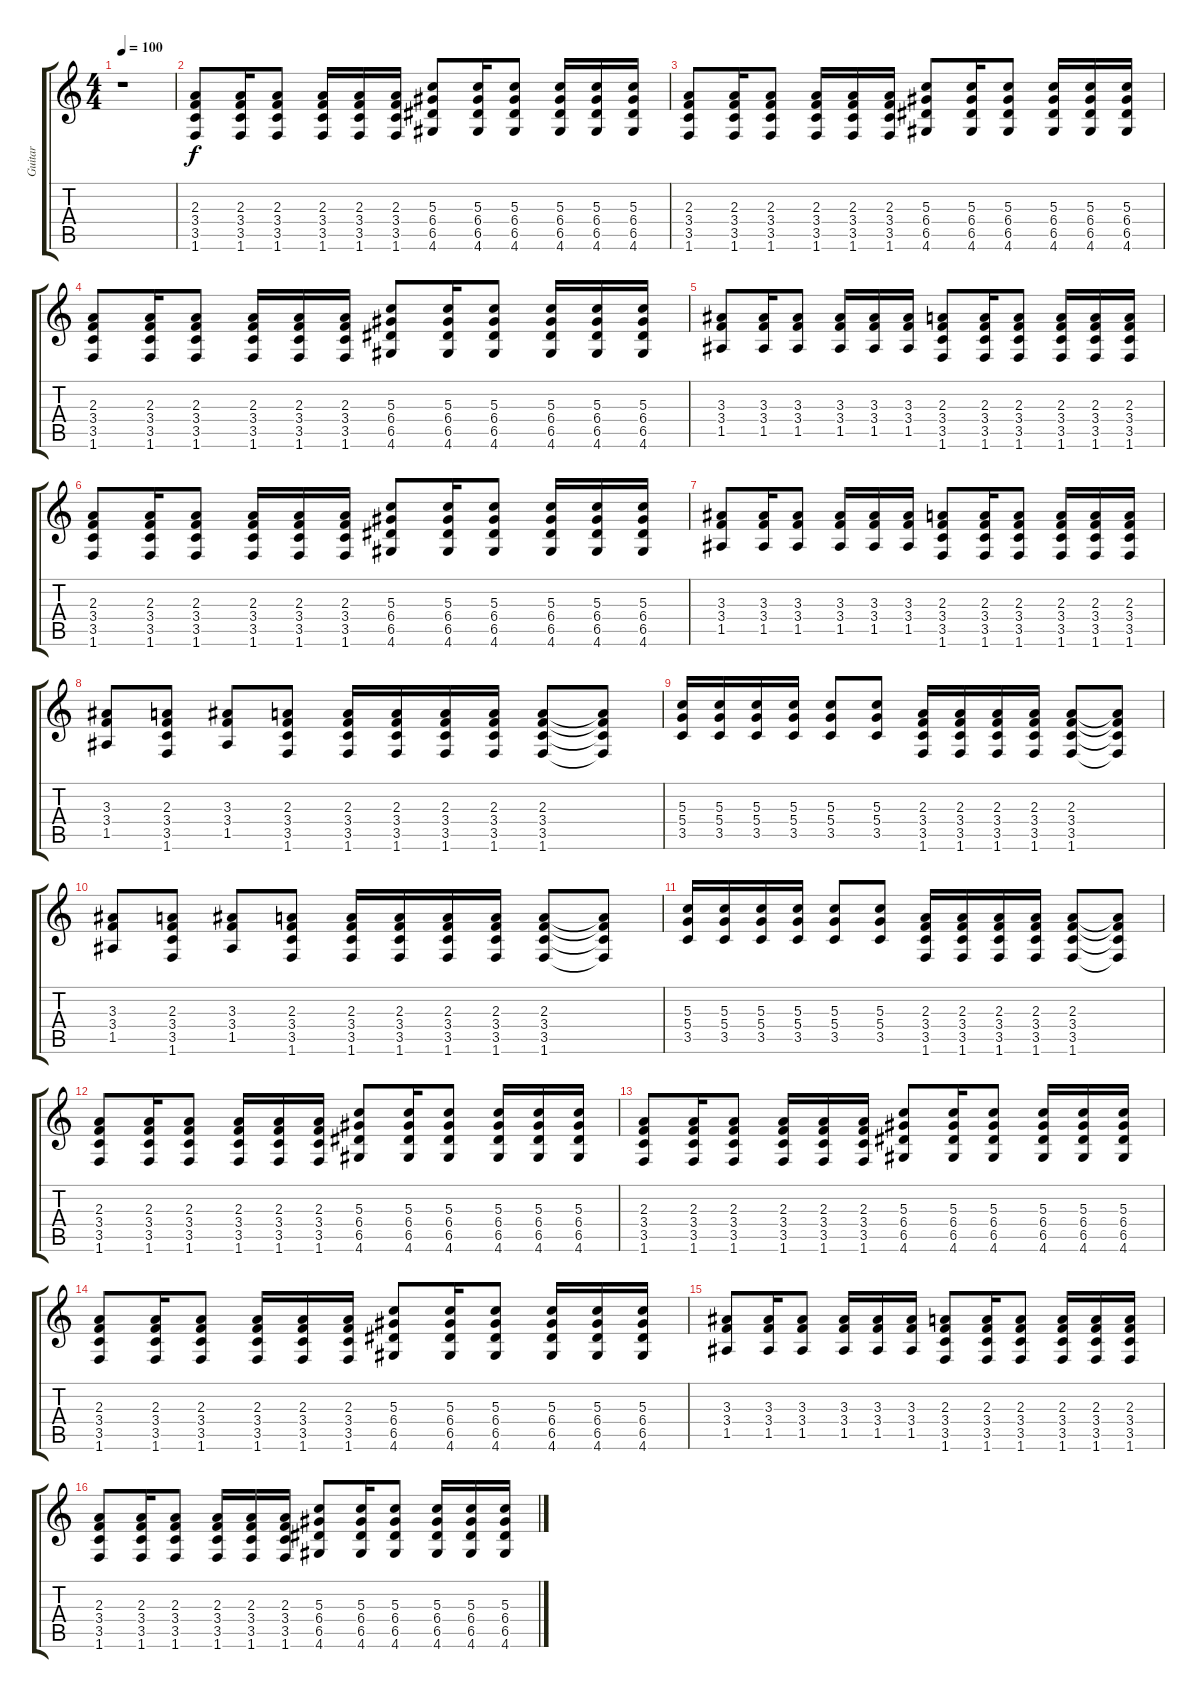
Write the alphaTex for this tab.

\track ("Guitar" "Guitar") {instrument overdrivenguitar}
\staff {score tabs}
\tuning (E4 B3 G3 D3 A2 E2) {hide}
\ts (4 4)
\tempo 100
\clef g2
\ks c
r.1{dy f instrument overdrivenguitar} |
(2.3 3.4 3.5 1.6).8 (2.3 3.4 3.5 1.6).16 (2.3 3.4 3.5 1.6).8 (2.3 3.4 3.5 1.6).16 (2.3 3.4 3.5 1.6).16 (2.3 3.4 3.5 1.6).16 (5.3 6.4 6.5 4.6).8 (5.3 6.4 6.5 4.6).16 (5.3 6.4 6.5 4.6).8 (5.3 6.4 6.5 4.6).16 (5.3 6.4 6.5 4.6).16 (5.3 6.4 6.5 4.6).16 |
(2.3 3.4 3.5 1.6).8 (2.3 3.4 3.5 1.6).16 (2.3 3.4 3.5 1.6).8 (2.3 3.4 3.5 1.6).16 (2.3 3.4 3.5 1.6).16 (2.3 3.4 3.5 1.6).16 (5.3 6.4 6.5 4.6).8 (5.3 6.4 6.5 4.6).16 (5.3 6.4 6.5 4.6).8 (5.3 6.4 6.5 4.6).16 (5.3 6.4 6.5 4.6).16 (5.3 6.4 6.5 4.6).16 |
(2.3 3.4 3.5 1.6).8 (2.3 3.4 3.5 1.6).16 (2.3 3.4 3.5 1.6).8 (2.3 3.4 3.5 1.6).16 (2.3 3.4 3.5 1.6).16 (2.3 3.4 3.5 1.6).16 (5.3 6.4 6.5 4.6).8 (5.3 6.4 6.5 4.6).16 (5.3 6.4 6.5 4.6).8 (5.3 6.4 6.5 4.6).16 (5.3 6.4 6.5 4.6).16 (5.3 6.4 6.5 4.6).16 |
(3.3 3.4 1.5).8 (3.3 3.4 1.5).16 (3.3 3.4 1.5).8 (3.3 3.4 1.5).16 (3.3 3.4 1.5).16 (3.3 3.4 1.5).16 (2.3 3.4 3.5 1.6).8 (2.3 3.4 3.5 1.6).16 (2.3 3.4 3.5 1.6).8 (2.3 3.4 3.5 1.6).16 (2.3 3.4 3.5 1.6).16 (2.3 3.4 3.5 1.6).16 |
(2.3 3.4 3.5 1.6).8 (2.3 3.4 3.5 1.6).16 (2.3 3.4 3.5 1.6).8 (2.3 3.4 3.5 1.6).16 (2.3 3.4 3.5 1.6).16 (2.3 3.4 3.5 1.6).16 (5.3 6.4 6.5 4.6).8 (5.3 6.4 6.5 4.6).16 (5.3 6.4 6.5 4.6).8 (5.3 6.4 6.5 4.6).16 (5.3 6.4 6.5 4.6).16 (5.3 6.4 6.5 4.6).16 |
(3.3 3.4 1.5).8 (3.3 3.4 1.5).16 (3.3 3.4 1.5).8 (3.3 3.4 1.5).16 (3.3 3.4 1.5).16 (3.3 3.4 1.5).16 (2.3 3.4 3.5 1.6).8 (2.3 3.4 3.5 1.6).16 (2.3 3.4 3.5 1.6).8 (2.3 3.4 3.5 1.6).16 (2.3 3.4 3.5 1.6).16 (2.3 3.4 3.5 1.6).16 |
(3.3 3.4 1.5).8 (2.3 3.4 3.5 1.6).8 (3.3 3.4 1.5).8 (2.3 3.4 3.5 1.6).8 (2.3 3.4 3.5 1.6).16 (2.3 3.4 3.5 1.6).16 (2.3 3.4 3.5 1.6).16 (2.3 3.4 3.5 1.6).16 (2.3 3.4 3.5 1.6).8 (2.3{t} 3.4{t} 3.5{t} 1.6{t}).8 |
(5.3 5.4 3.5).16 (5.3 5.4 3.5).16 (5.3 5.4 3.5).16 (5.3 5.4 3.5).16 (5.3 5.4 3.5).8 (5.3 5.4 3.5).8 (2.3 3.4 3.5 1.6).16 (2.3 3.4 3.5 1.6).16 (2.3 3.4 3.5 1.6).16 (2.3 3.4 3.5 1.6).16 (2.3 3.4 3.5 1.6).8 (2.3{t} 3.4{t} 3.5{t} 1.6{t}).8 |
(3.3 3.4 1.5).8 (2.3 3.4 3.5 1.6).8 (3.3 3.4 1.5).8 (2.3 3.4 3.5 1.6).8 (2.3 3.4 3.5 1.6).16 (2.3 3.4 3.5 1.6).16 (2.3 3.4 3.5 1.6).16 (2.3 3.4 3.5 1.6).16 (2.3 3.4 3.5 1.6).8 (2.3{t} 3.4{t} 3.5{t} 1.6{t}).8 |
(5.3 5.4 3.5).16 (5.3 5.4 3.5).16 (5.3 5.4 3.5).16 (5.3 5.4 3.5).16 (5.3 5.4 3.5).8 (5.3 5.4 3.5).8 (2.3 3.4 3.5 1.6).16 (2.3 3.4 3.5 1.6).16 (2.3 3.4 3.5 1.6).16 (2.3 3.4 3.5 1.6).16 (2.3 3.4 3.5 1.6).8 (2.3{t} 3.4{t} 3.5{t} 1.6{t}).8 |
(2.3 3.4 3.5 1.6).8 (2.3 3.4 3.5 1.6).16 (2.3 3.4 3.5 1.6).8 (2.3 3.4 3.5 1.6).16 (2.3 3.4 3.5 1.6).16 (2.3 3.4 3.5 1.6).16 (5.3 6.4 6.5 4.6).8 (5.3 6.4 6.5 4.6).16 (5.3 6.4 6.5 4.6).8 (5.3 6.4 6.5 4.6).16 (5.3 6.4 6.5 4.6).16 (5.3 6.4 6.5 4.6).16 |
(2.3 3.4 3.5 1.6).8 (2.3 3.4 3.5 1.6).16 (2.3 3.4 3.5 1.6).8 (2.3 3.4 3.5 1.6).16 (2.3 3.4 3.5 1.6).16 (2.3 3.4 3.5 1.6).16 (5.3 6.4 6.5 4.6).8 (5.3 6.4 6.5 4.6).16 (5.3 6.4 6.5 4.6).8 (5.3 6.4 6.5 4.6).16 (5.3 6.4 6.5 4.6).16 (5.3 6.4 6.5 4.6).16 |
(2.3 3.4 3.5 1.6).8 (2.3 3.4 3.5 1.6).16 (2.3 3.4 3.5 1.6).8 (2.3 3.4 3.5 1.6).16 (2.3 3.4 3.5 1.6).16 (2.3 3.4 3.5 1.6).16 (5.3 6.4 6.5 4.6).8 (5.3 6.4 6.5 4.6).16 (5.3 6.4 6.5 4.6).8 (5.3 6.4 6.5 4.6).16 (5.3 6.4 6.5 4.6).16 (5.3 6.4 6.5 4.6).16 |
(3.3 3.4 1.5).8 (3.3 3.4 1.5).16 (3.3 3.4 1.5).8 (3.3 3.4 1.5).16 (3.3 3.4 1.5).16 (3.3 3.4 1.5).16 (2.3 3.4 3.5 1.6).8 (2.3 3.4 3.5 1.6).16 (2.3 3.4 3.5 1.6).8 (2.3 3.4 3.5 1.6).16 (2.3 3.4 3.5 1.6).16 (2.3 3.4 3.5 1.6).16 |
(2.3 3.4 3.5 1.6).8 (2.3 3.4 3.5 1.6).16 (2.3 3.4 3.5 1.6).8 (2.3 3.4 3.5 1.6).16 (2.3 3.4 3.5 1.6).16 (2.3 3.4 3.5 1.6).16 (5.3 6.4 6.5 4.6).8 (5.3 6.4 6.5 4.6).16 (5.3 6.4 6.5 4.6).8 (5.3 6.4 6.5 4.6).16 (5.3 6.4 6.5 4.6).16 (5.3 6.4 6.5 4.6).16
